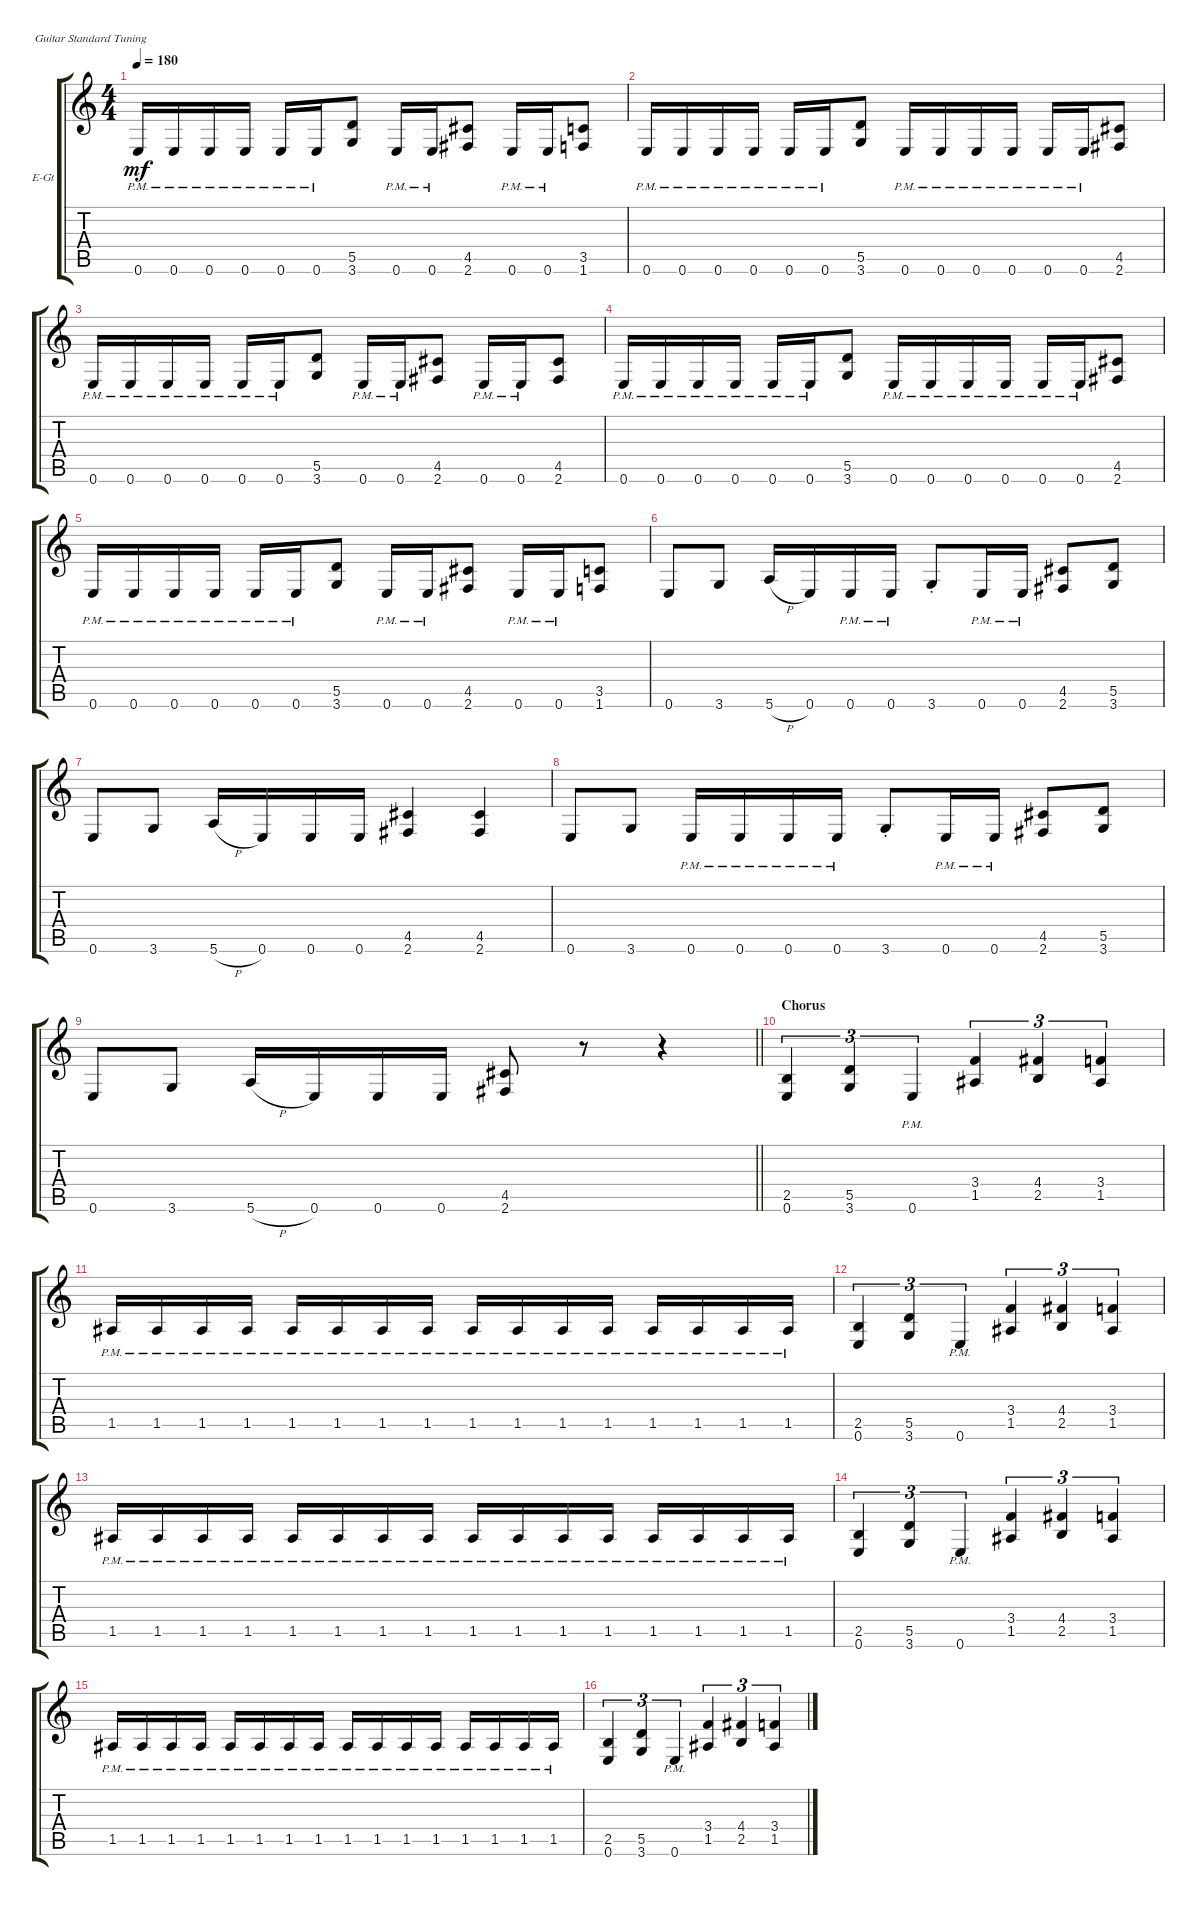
\bracketExtendMode groupsimilarinstruments
\firstSystemTrackNameOrientation horizontal
\otherSystemsTrackNameOrientation horizontal
\track ("Gtr Dist 1" "E-Gt") {instrument overdrivenguitar}
\staff {score tabs}
\tuning (E4 B3 G3 D3 A2 E2)
\ts (4 4)
\tempo 180
\clef g2
\ks c
0.6{pm}.16{dy mf} 0.6{pm}.16 0.6{pm}.16 0.6{pm}.16 0.6{pm}.16 0.6{pm}.16 (5.5 3.6).8 0.6{pm}.16 0.6{pm}.16 (4.5 2.6).8 0.6{pm}.16 0.6{pm}.16 (3.5 1.6).8 |
0.6{pm}.16 0.6{pm}.16 0.6{pm}.16 0.6{pm}.16 0.6{pm}.16 0.6{pm}.16 (5.5 3.6).8 0.6{pm}.16 0.6{pm}.16 0.6{pm}.16 0.6{pm}.16 0.6{pm}.16 0.6{pm}.16 (4.5 2.6).8 |
0.6{pm}.16 0.6{pm}.16 0.6{pm}.16 0.6{pm}.16 0.6{pm}.16 0.6{pm}.16 (5.5 3.6).8 0.6{pm}.16 0.6{pm}.16 (4.5 2.6).8 0.6{pm}.16 0.6{pm}.16 (4.5 2.6).8 |
0.6{pm}.16 0.6{pm}.16 0.6{pm}.16 0.6{pm}.16 0.6{pm}.16 0.6{pm}.16 (5.5 3.6).8 0.6{pm}.16 0.6{pm}.16 0.6{pm}.16 0.6{pm}.16 0.6{pm}.16 0.6{pm}.16 (4.5 2.6).8 |
0.6{pm}.16 0.6{pm}.16 0.6{pm}.16 0.6{pm}.16 0.6{pm}.16 0.6{pm}.16 (5.5 3.6).8 0.6{pm}.16 0.6{pm}.16 (4.5 2.6).8 0.6{pm}.16 0.6{pm}.16 (3.5 1.6).8 |
0.6.8 3.6.8 5.6{h}.16 0.6.16 0.6{pm}.16 0.6{pm}.16 3.6{st}.8 0.6{pm}.16 0.6{pm}.16 (4.5 2.6).8 (5.5 3.6).8 |
0.6.8 3.6.8 5.6{h}.16 0.6.16 0.6.16 0.6.16 (4.5 2.6).4 (4.5 2.6).4 |
0.6.8 3.6.8 0.6{pm}.16 0.6{pm}.16 0.6{pm}.16 0.6{pm}.16 3.6{st}.8 0.6{pm}.16 0.6{pm}.16 (4.5 2.6).8 (5.5 3.6).8 |
\barLineRight lightlight
0.6.8 3.6.8 5.6{h}.16 0.6.16 0.6.16 0.6.16 (4.5 2.6).8 r.8 r.4 |
\section ("" "Chorus")
(2.5 0.6).4{tu (3 2)} (5.5 3.6).4{tu (3 2)} 0.6{pm}.4{tu (3 2)} (3.4 1.5).4{tu (3 2)} (4.4 2.5).4{tu (3 2)} (3.4 1.5).4{tu (3 2)} |
1.5{pm}.16 1.5{pm}.16 1.5{pm}.16 1.5{pm}.16 1.5{pm}.16 1.5{pm}.16 1.5{pm}.16 1.5{pm}.16 1.5{pm}.16 1.5{pm}.16 1.5{pm}.16 1.5{pm}.16 1.5{pm}.16 1.5{pm}.16 1.5{pm}.16 1.5{pm}.16 |
(2.5 0.6).4{tu (3 2)} (5.5 3.6).4{tu (3 2)} 0.6{pm}.4{tu (3 2)} (3.4 1.5).4{tu (3 2)} (4.4 2.5).4{tu (3 2)} (3.4 1.5).4{tu (3 2)} |
1.5{pm}.16 1.5{pm}.16 1.5{pm}.16 1.5{pm}.16 1.5{pm}.16 1.5{pm}.16 1.5{pm}.16 1.5{pm}.16 1.5{pm}.16 1.5{pm}.16 1.5{pm}.16 1.5{pm}.16 1.5{pm}.16 1.5{pm}.16 1.5{pm}.16 1.5{pm}.16 |
(2.5 0.6).4{tu (3 2)} (5.5 3.6).4{tu (3 2)} 0.6{pm}.4{tu (3 2)} (3.4 1.5).4{tu (3 2)} (4.4 2.5).4{tu (3 2)} (3.4 1.5).4{tu (3 2)} |
1.5{pm}.16 1.5{pm}.16 1.5{pm}.16 1.5{pm}.16 1.5{pm}.16 1.5{pm}.16 1.5{pm}.16 1.5{pm}.16 1.5{pm}.16 1.5{pm}.16 1.5{pm}.16 1.5{pm}.16 1.5{pm}.16 1.5{pm}.16 1.5{pm}.16 1.5{pm}.16 |
(2.5 0.6).4{tu (3 2)} (5.5 3.6).4{tu (3 2)} 0.6{pm}.4{tu (3 2)} (3.4 1.5).4{tu (3 2)} (4.4 2.5).4{tu (3 2)} (3.4 1.5).4{tu (3 2)}
